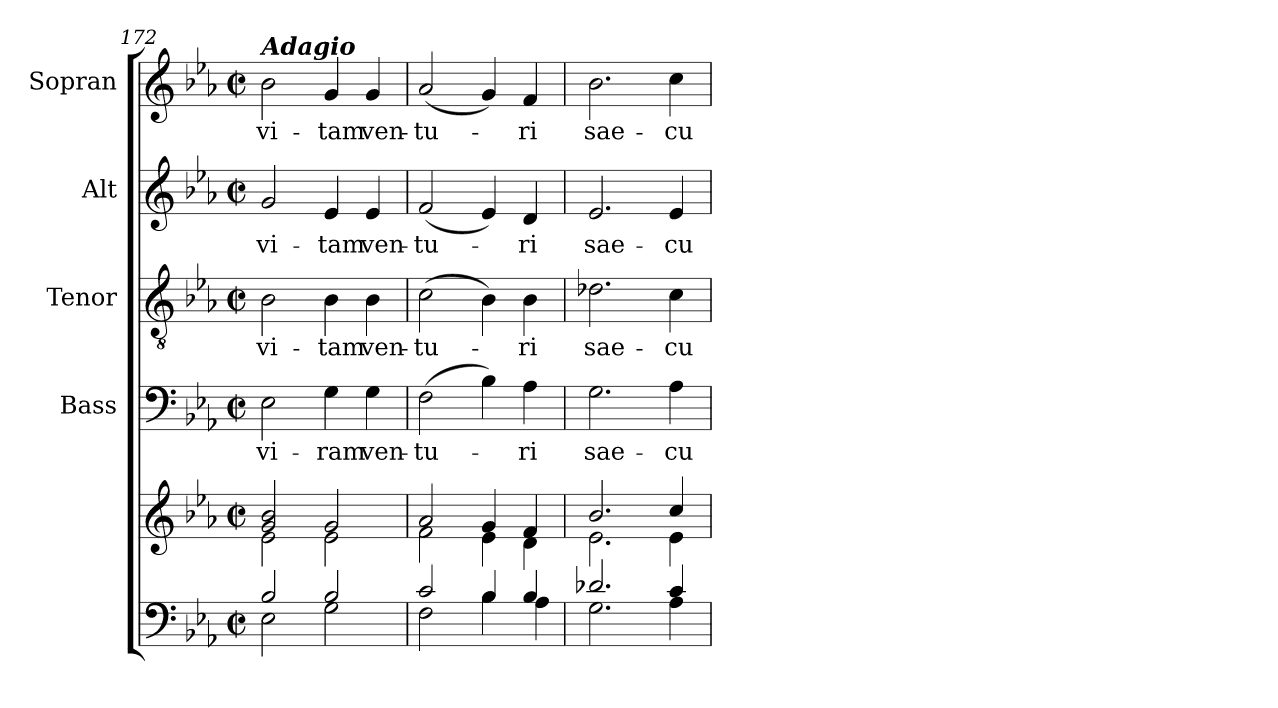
**kern	**kern	**kern	**text	**kern	**text	**kern	**text	**kern	**text
*part5	*part5	*part4	*part4	*part3	*part3	*part2	*part2	*part1	*part1
*staff6	*staff5	*staff4	*staff4	*staff3	*staff3	*staff2	*staff2	*staff1	*staff1
*	*	*I"Bass	*	*I"Tenor	*	*I"Alt	*	*I"Sopran	*
*	*	*I'B.	*	*I'T.	*	*I'A.	*	*I'S.	*
!!LO:LB:g=z
*clefF4	*clefG2	*clefF4	*	*clefGv2	*	*clefG2	*	*clefG2	*
*k[b-e-a-]	*k[b-e-a-]	*k[b-e-a-]	*	*k[b-e-a-]	*	*k[b-e-a-]	*	*k[b-e-a-]	*
*E-:	*E-:	*E-:	*	*E-:	*	*E-:	*	*E-:	*
*M2/2	*M2/2	*M2/2	*	*M2/2	*	*M2/2	*	*M2/2	*
*met(c|)	*met(c|)	*met(c|)	*	*met(c|)	*	*met(c|)	*	*met(c|)	*
=172	=172	=172	=172	=172	=172	=172	=172	=172	=172
*^	*^	*	*	*	*	*	*	*	*
!	!	!	!	!	!	!	!	!	!	!LO:TX:a:Bi:t=Adagio	!
!	!	!	!	!	!LO:LY:b	!	!LO:LY:b	!	!LO:LY:b	!	!LO:LY:b
2B-/	2E-\	2g/ 2b-/	2e-\	2E-\	vi-	2B-\	vi-	2g/	vi-	2b-\	vi-
!	!	!	!	!	!LO:LY:b	!	!LO:LY:b	!	!LO:LY:b	!	!LO:LY:b
2B-/	2G\	2g/	2e-\	4G\	-ram	4B-\	-tam	4e-/	-tam	4g/	-tam
!	!	!	!	!	!LO:LY:b	!	!LO:LY:b	!	!LO:LY:b	!	!LO:LY:b
.	.	.	.	4G\	ven-	4B-\	ven-	4e-/	ven-	4g/	ven-
=173	=173	=173	=173	=173	=173	=173	=173	=173	=173	=173	=173
!	!	!	!	!	!LO:LY:b	!	!LO:LY:b	!	!LO:LY:b	!	!LO:LY:b
2c/	2F\	2a-/	2f\	(>2F\	-tu-	(>2c\	-tu-	(<2f/	-tu-	(<2a-/	-tu-
4B-/	4B-\	4g/	4e-\	4B-\)	.	4B-\)	.	4e-/)	.	4g/)	.
!	!	!	!	!	!LO:LY:b	!	!LO:LY:b	!	!LO:LY:b	!	!LO:LY:b
4B-/	4A-\	4f/	4d\	4A-\	-ri	4B-\	-ri	4d/	-ri	4f/	-ri
=174	=174	=174	=174	=174	=174	=174	=174	=174	=174	=174	=174
!	!	!	!	!	!LO:LY:b	!	!LO:LY:b	!	!LO:LY:b	!	!LO:LY:b
2.d-X/	2.G\	2.b-/	2.e-\	2.G\	sae-	2.d-X\	sae-	2.e-/	sae-	2.b-\	sae-
!	!	!	!	!	!LO:LY:b	!	!LO:LY:b	!	!LO:LY:b	!	!LO:LY:b
4c/	4A-\	4cc/	4e-\	4A-\	-cu-	4c\	-cu-	4e-/	-cu-	4cc\	-cu-
*v	*v	*	*	*	*	*	*	*	*	*	*
*	*v	*v	*	*	*	*	*	*	*	*
=	=	=	=	=	=	=	=	=	=
*-	*-	*-	*-	*-	*-	*-	*-	*-	*-
